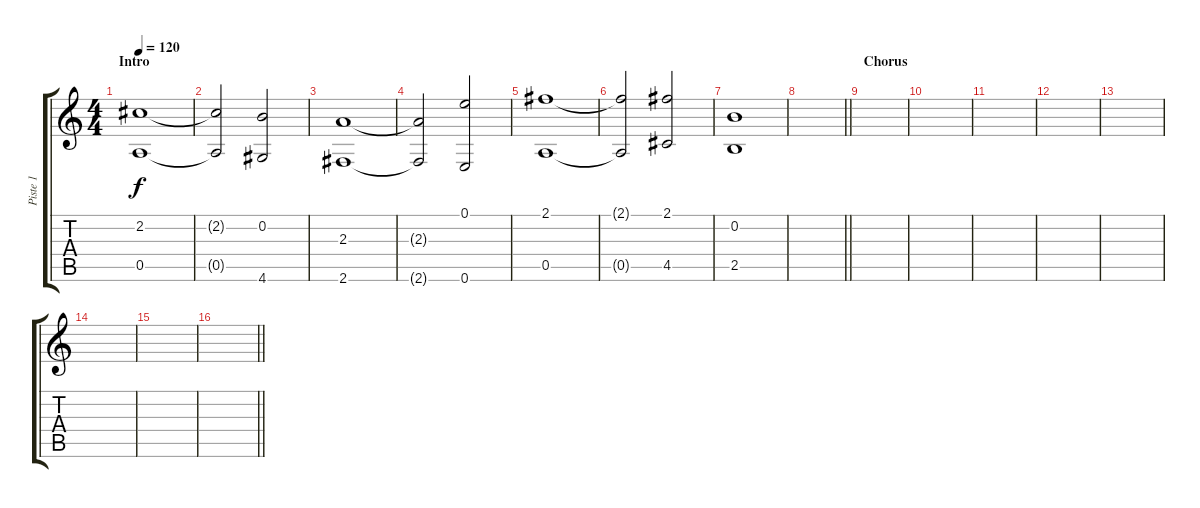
\track ("Piste 1" "Piste 1") {instrument electricguitarclean}
\staff {score tabs}
\tuning (E4 B3 G3 D3 A2 E2) {hide}
\ts (4 4)
\section ("" "Intro")
\tempo 120
\clef g2
\ks c
(2.2 0.5).1{dy f instrument electricguitarclean} |
(2.2{t} 0.5{t}).2 (0.2 4.6).2 |
(2.3 2.6).1 |
(2.3{t} 2.6{t}).2 (0.1 0.6).2 |
(2.1 0.5).1 |
(2.1{t} 0.5{t}).2 (2.1 4.5).2 |
(0.2 2.5).1 |
\barLineRight lightlight
|
\section ("" "Chorus")
|
|
|
|
|
|
|
\barLineRight lightlight
